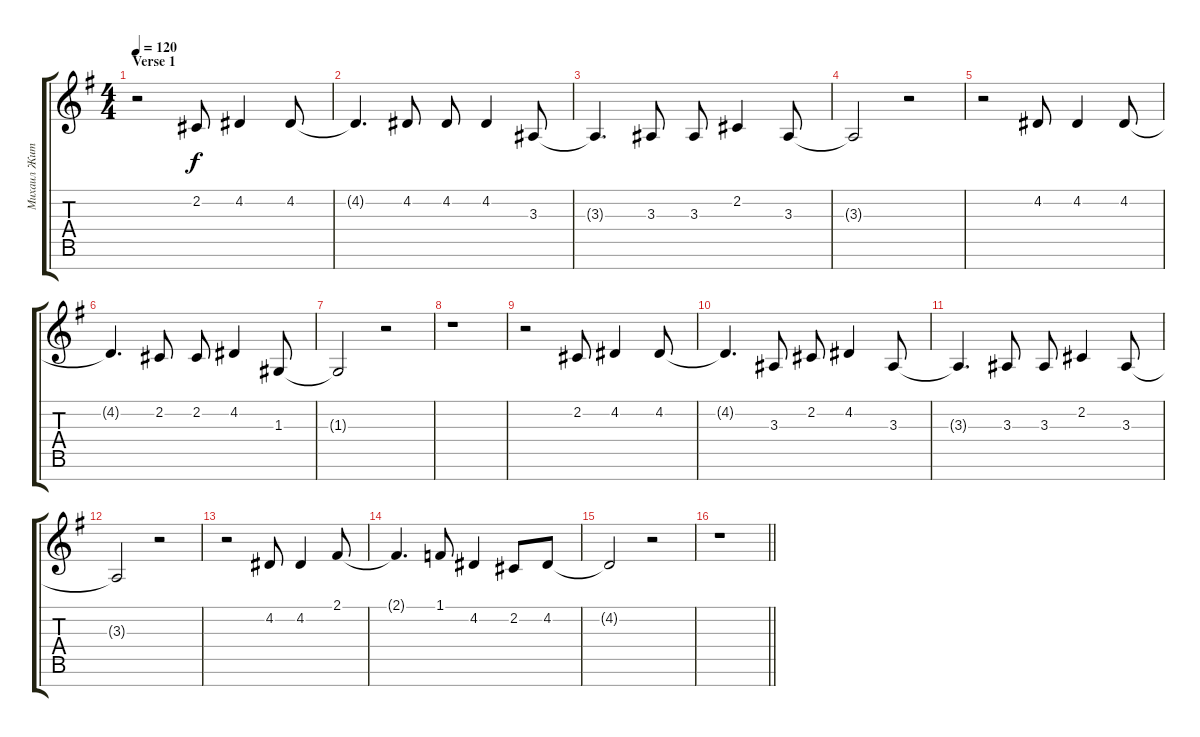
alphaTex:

\track ("Михаил Житняков" "Михаил Жит") {instrument altosax}
\staff {score tabs}
\tuning (E4 B3 G3 D3 A2 E2 B1) {hide}
\ts (4 4)
\section ("" "Verse 1")
\tempo 120
\clef g2
\ks g
r.2{dy f} 2.2.8 4.2.4 4.2.8 |
4.2{t}.4{d} 4.2.8 4.2.8 4.2.4 3.3.8 |
3.3{t}.4{d} 3.3.8 3.3.8 2.2.4 3.3.8 |
3.3{t}.2 r.2 |
r.2 4.2.8 4.2.4 4.2.8 |
4.2{t}.4{d} 2.2.8 2.2.8 4.2.4 1.3.8 |
1.3{t}.2 r.2 |
r.1 |
r.2 2.2.8 4.2.4 4.2.8 |
4.2{t}.4{d} 3.3.8 2.2.8 4.2.4 3.3.8 |
3.3{t}.4{d} 3.3.8 3.3.8 2.2.4 3.3.8 |
3.3{t}.2 r.2 |
r.2 4.2.8 4.2.4 2.1.8 |
2.1{t}.4{d} 1.1.8 4.2.4 2.2.8 4.2.8 |
4.2{t}.2 r.2 |
\barLineRight lightlight
r.1
